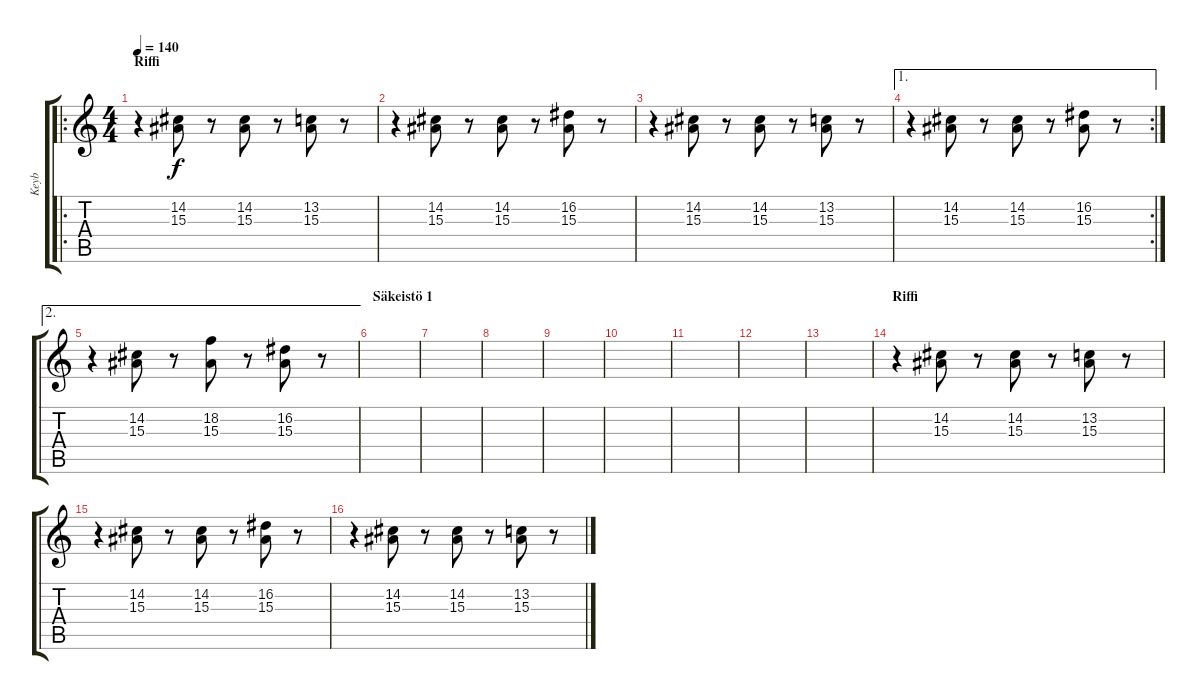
\track ("Keyb" "Keyb") {instrument stringensemble1}
\staff {score tabs}
\tuning (E4 B3 G3 D3 A2 E2) {hide}
\ro
\ts (4 4)
\section ("" "Riffi")
\tempo 140
\clef g2
\ks c
r.4{dy f instrument stringensemble1} (14.2 15.3).8 r.8 (14.2 15.3).8 r.8 (13.2 15.3).8 r.8 |
r.4 (14.2 15.3).8 r.8 (14.2 15.3).8 r.8 (16.2 15.3).8 r.8 |
r.4 (14.2 15.3).8 r.8 (14.2 15.3).8 r.8 (13.2 15.3).8 r.8 |
\ae 1
\rc 2
r.4 (14.2 15.3).8 r.8 (14.2 15.3).8 r.8 (16.2 15.3).8 r.8 |
\ae 2
r.4 (14.2 15.3).8 r.8 (18.2 15.3).8 r.8 (16.2 15.3).8 r.8 |
\section ("" "Säkeistö 1")
|
|
|
|
|
|
|
|
\section ("" "Riffi")
r.4 (14.2 15.3).8 r.8 (14.2 15.3).8 r.8 (13.2 15.3).8 r.8 |
r.4 (14.2 15.3).8 r.8 (14.2 15.3).8 r.8 (16.2 15.3).8 r.8 |
r.4 (14.2 15.3).8 r.8 (14.2 15.3).8 r.8 (13.2 15.3).8 r.8
